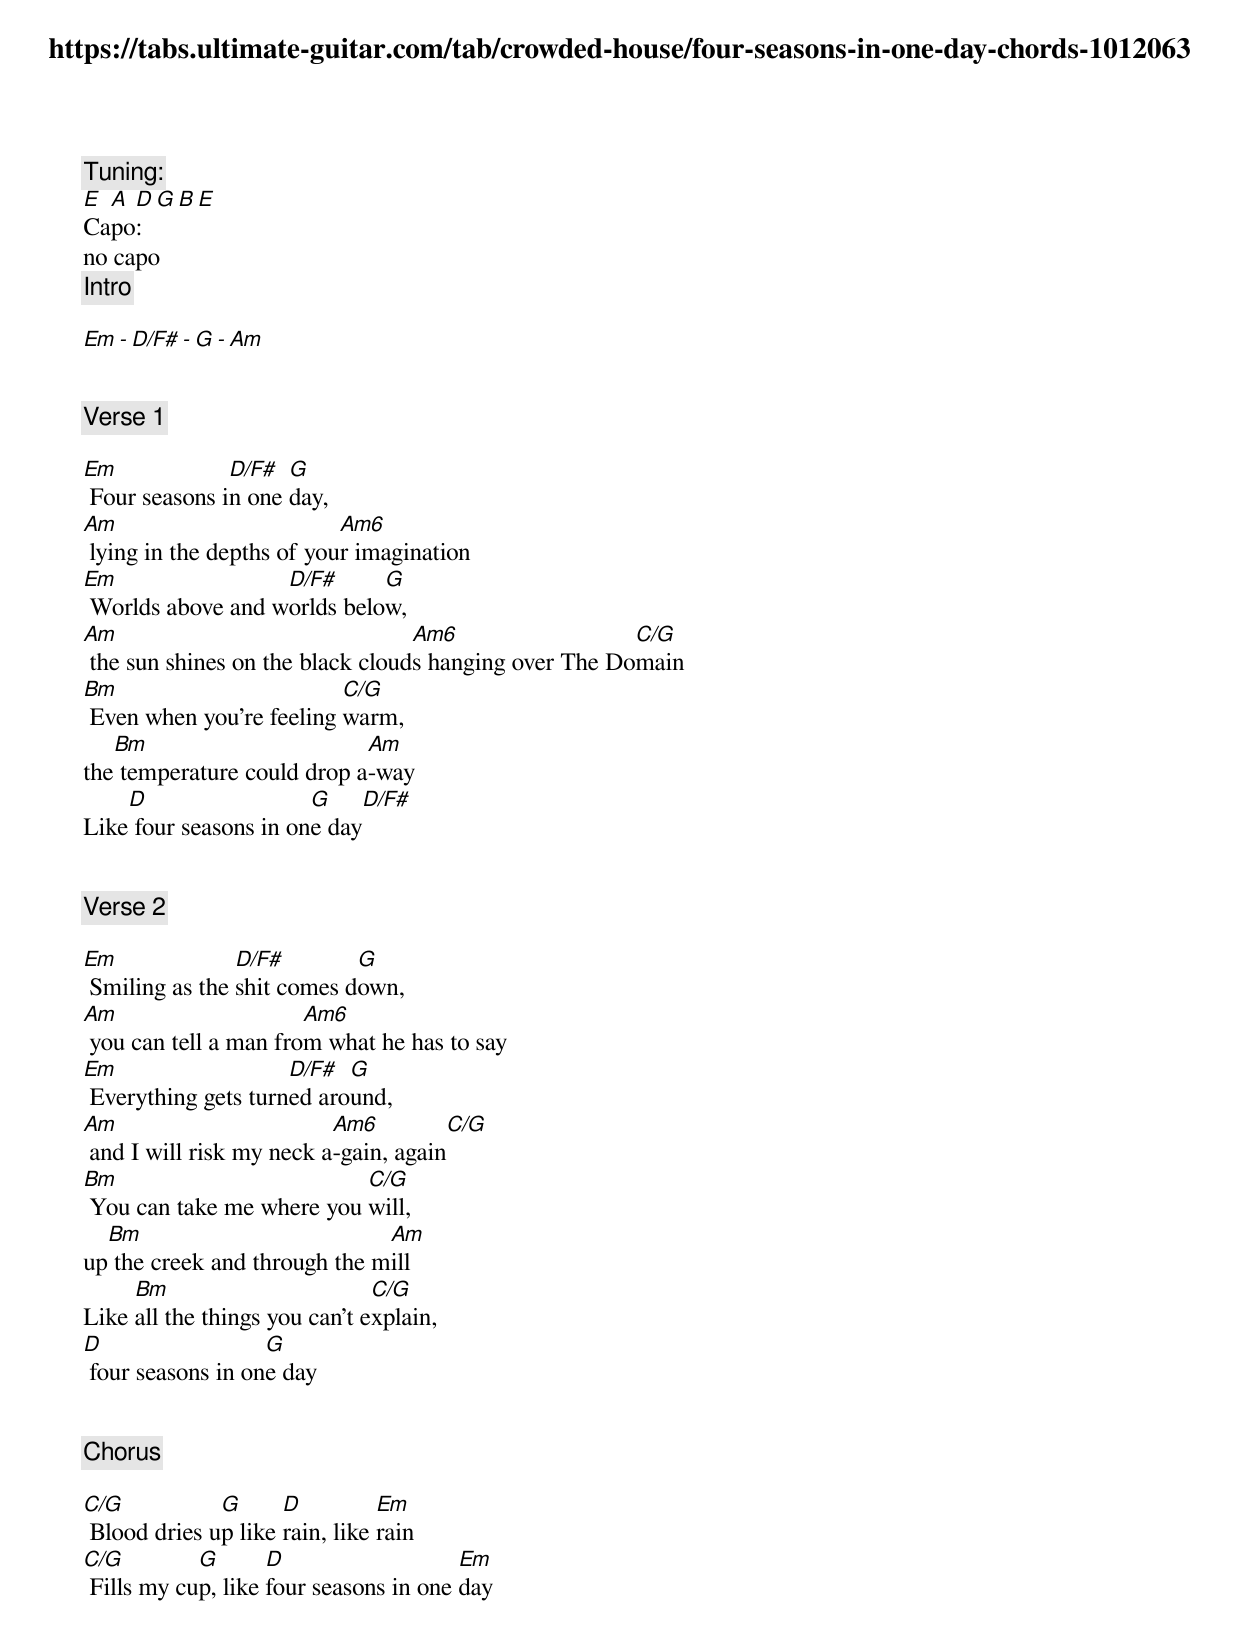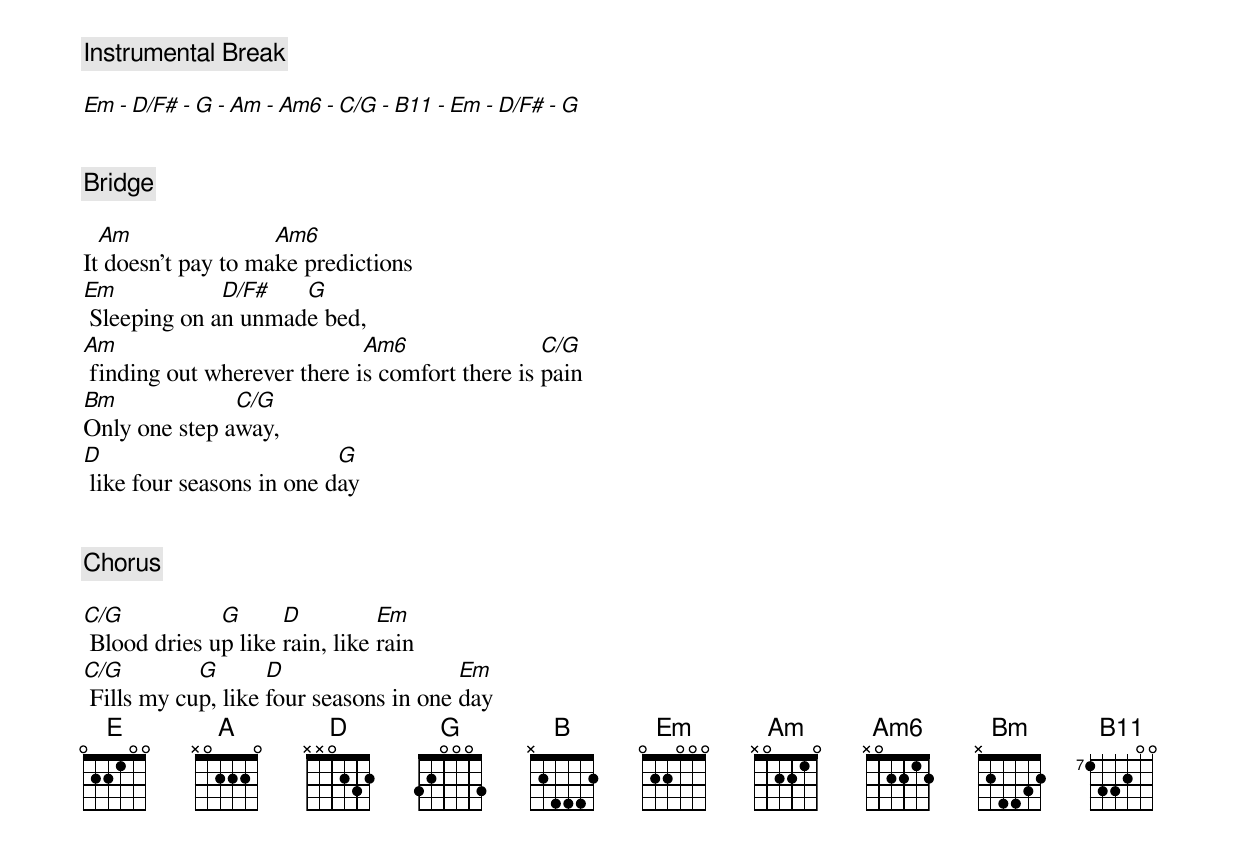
https://tabs.ultimate-guitar.com/tab/crowded-house/four-seasons-in-one-day-chords-1012063

Tuning:
E A D G B E
Capo:
no capo
[Intro]

Em - D/F# - G - Am


[Verse 1]

Em             D/F#  G
 Four seasons in one day,
Am                         Am6
 lying in the depths of your imagination
Em                 D/F#      G
 Worlds above and worlds below,
Am                                Am6                  C/G
 the sun shines on the black clouds hanging over The Domain
Bm                        C/G
 Even when you're feeling warm,
   Bm                       Am
the temperature could drop a-way
    D                  G     D/F#
Like four seasons in one day


[Verse 2]

Em              D/F#        G
 Smiling as the shit comes down,
Am                     Am6
 you can tell a man from what he has to say
Em                   D/F#  G
 Everything gets turned around,
Am                        Am6         C/G
 and I will risk my neck a-gain, again
Bm                         C/G
 You can take me where you will,
  Bm                          Am
up the creek and through the mill
     Bm                        C/G
Like all the things you can't explain,
D                  G
 four seasons in one day


[Chorus]

C/G           G      D          Em
 Blood dries up like rain, like rain
C/G         G       D                   Em
 Fills my cup, like four seasons in one day


[Instrumental Break]

Em - D/F# - G - Am - Am6 - C/G - B11 - Em - D/F# - G


[Bridge]

  Am                Am6
It doesn't pay to make predictions
Em            D/F#   G
 Sleeping on an unmade bed,
Am                           Am6                C/G
 finding out wherever there is comfort there is pain
Bm             C/G
Only one step away,
D                          G
 like four seasons in one day


[Chorus]

C/G           G      D          Em
 Blood dries up like rain, like rain
C/G         G       D                   Em
 Fills my cup, like four seasons in one day
